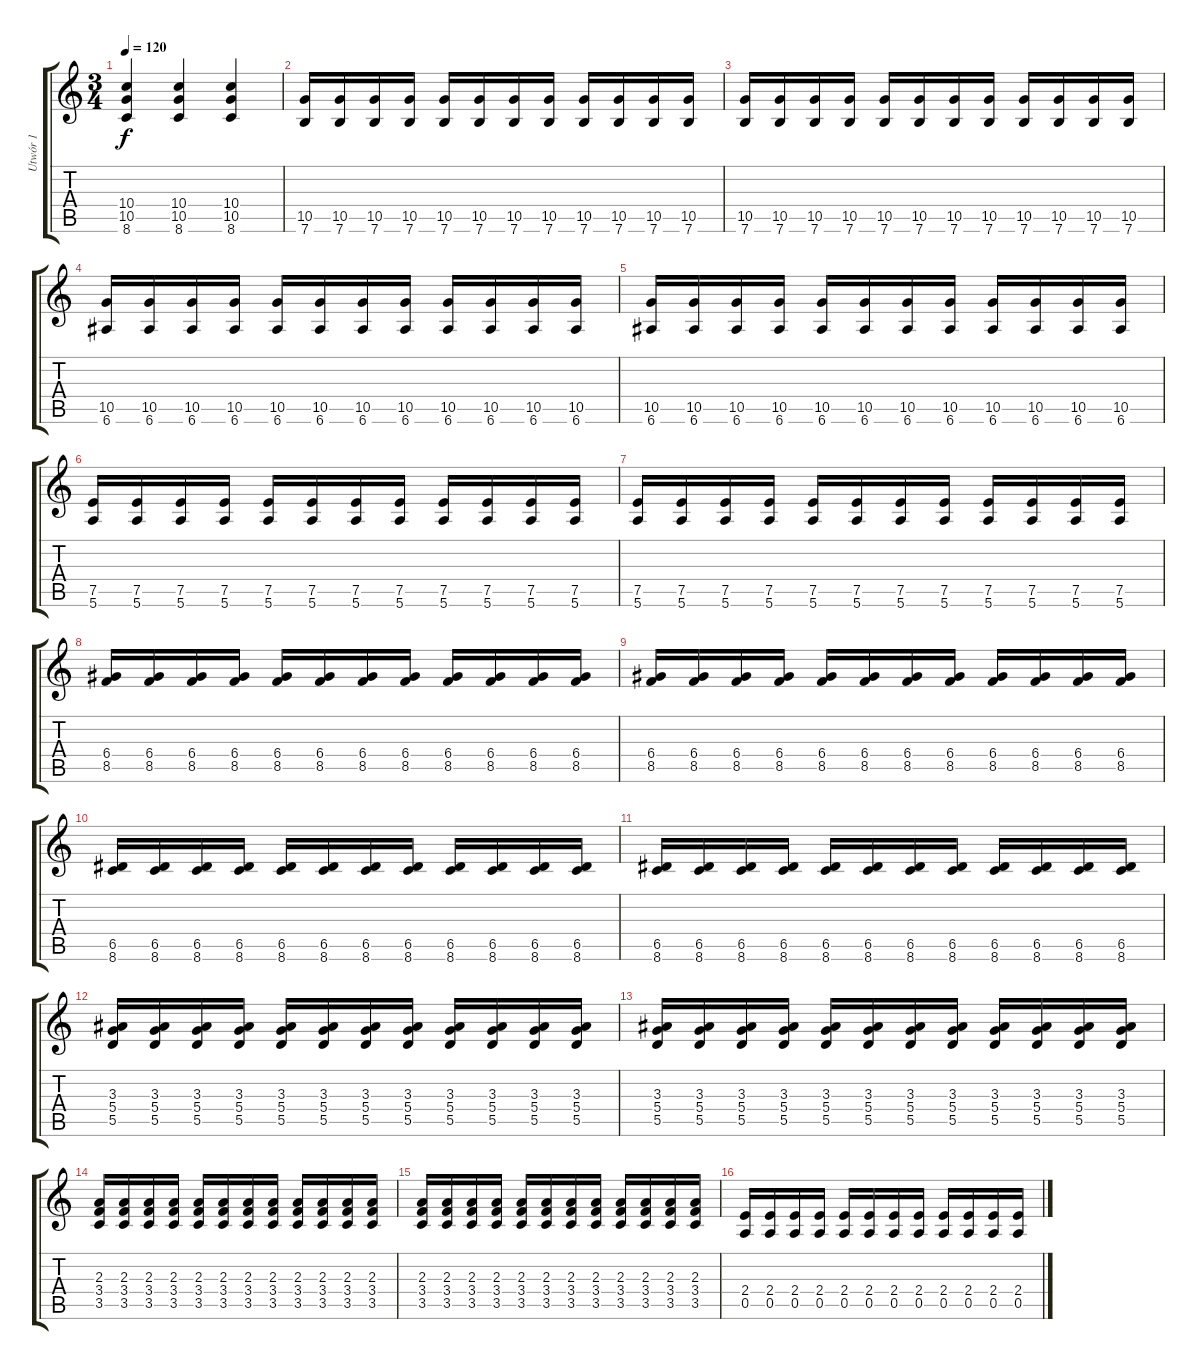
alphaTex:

\track ("Utwór 1" "Utwór 1") {instrument acousticguitarnylon}
\staff {score tabs}
\tuning (E4 B3 G3 D3 A2 E2) {hide}
\ts (3 4)
\tempo 120
\clef g2
\ks c
(10.4 10.5 8.6).4{dy f} (10.4 10.5 8.6).4 (10.4 10.5 8.6).4 |
(10.5 7.6).16 (10.5 7.6).16 (10.5 7.6).16 (10.5 7.6).16 (10.5 7.6).16 (10.5 7.6).16 (10.5 7.6).16 (10.5 7.6).16 (10.5 7.6).16 (10.5 7.6).16 (10.5 7.6).16 (10.5 7.6).16 |
(10.5 7.6).16 (10.5 7.6).16 (10.5 7.6).16 (10.5 7.6).16 (10.5 7.6).16 (10.5 7.6).16 (10.5 7.6).16 (10.5 7.6).16 (10.5 7.6).16 (10.5 7.6).16 (10.5 7.6).16 (10.5 7.6).16 |
(10.5 6.6).16 (10.5 6.6).16 (10.5 6.6).16 (10.5 6.6).16 (10.5 6.6).16 (10.5 6.6).16 (10.5 6.6).16 (10.5 6.6).16 (10.5 6.6).16 (10.5 6.6).16 (10.5 6.6).16 (10.5 6.6).16 |
(10.5 6.6).16 (10.5 6.6).16 (10.5 6.6).16 (10.5 6.6).16 (10.5 6.6).16 (10.5 6.6).16 (10.5 6.6).16 (10.5 6.6).16 (10.5 6.6).16 (10.5 6.6).16 (10.5 6.6).16 (10.5 6.6).16 |
(7.5 5.6).16 (7.5 5.6).16 (7.5 5.6).16 (7.5 5.6).16 (7.5 5.6).16 (7.5 5.6).16 (7.5 5.6).16 (7.5 5.6).16 (7.5 5.6).16 (7.5 5.6).16 (7.5 5.6).16 (7.5 5.6).16 |
(7.5 5.6).16 (7.5 5.6).16 (7.5 5.6).16 (7.5 5.6).16 (7.5 5.6).16 (7.5 5.6).16 (7.5 5.6).16 (7.5 5.6).16 (7.5 5.6).16 (7.5 5.6).16 (7.5 5.6).16 (7.5 5.6).16 |
(6.4 8.5).16 (6.4 8.5).16 (6.4 8.5).16 (6.4 8.5).16 (6.4 8.5).16 (6.4 8.5).16 (6.4 8.5).16 (6.4 8.5).16 (6.4 8.5).16 (6.4 8.5).16 (6.4 8.5).16 (6.4 8.5).16 |
(6.4 8.5).16 (6.4 8.5).16 (6.4 8.5).16 (6.4 8.5).16 (6.4 8.5).16 (6.4 8.5).16 (6.4 8.5).16 (6.4 8.5).16 (6.4 8.5).16 (6.4 8.5).16 (6.4 8.5).16 (6.4 8.5).16 |
(6.5 8.6).16 (6.5 8.6).16 (6.5 8.6).16 (6.5 8.6).16 (6.5 8.6).16 (6.5 8.6).16 (6.5 8.6).16 (6.5 8.6).16 (6.5 8.6).16 (6.5 8.6).16 (6.5 8.6).16 (6.5 8.6).16 |
(6.5 8.6).16 (6.5 8.6).16 (6.5 8.6).16 (6.5 8.6).16 (6.5 8.6).16 (6.5 8.6).16 (6.5 8.6).16 (6.5 8.6).16 (6.5 8.6).16 (6.5 8.6).16 (6.5 8.6).16 (6.5 8.6).16 |
(3.3 5.4 5.5).16 (3.3 5.4 5.5).16 (3.3 5.4 5.5).16 (3.3 5.4 5.5).16 (3.3 5.4 5.5).16 (3.3 5.4 5.5).16 (3.3 5.4 5.5).16 (3.3 5.4 5.5).16 (3.3 5.4 5.5).16 (3.3 5.4 5.5).16 (3.3 5.4 5.5).16 (3.3 5.4 5.5).16 |
(3.3 5.4 5.5).16 (3.3 5.4 5.5).16 (3.3 5.4 5.5).16 (3.3 5.4 5.5).16 (3.3 5.4 5.5).16 (3.3 5.4 5.5).16 (3.3 5.4 5.5).16 (3.3 5.4 5.5).16 (3.3 5.4 5.5).16 (3.3 5.4 5.5).16 (3.3 5.4 5.5).16 (3.3 5.4 5.5).16 |
(2.3 3.4 3.5).16 (2.3 3.4 3.5).16 (2.3 3.4 3.5).16 (2.3 3.4 3.5).16 (2.3 3.4 3.5).16 (2.3 3.4 3.5).16 (2.3 3.4 3.5).16 (2.3 3.4 3.5).16 (2.3 3.4 3.5).16 (2.3 3.4 3.5).16 (2.3 3.4 3.5).16 (2.3 3.4 3.5).16 |
(2.3 3.4 3.5).16 (2.3 3.4 3.5).16 (2.3 3.4 3.5).16 (2.3 3.4 3.5).16 (2.3 3.4 3.5).16 (2.3 3.4 3.5).16 (2.3 3.4 3.5).16 (2.3 3.4 3.5).16 (2.3 3.4 3.5).16 (2.3 3.4 3.5).16 (2.3 3.4 3.5).16 (2.3 3.4 3.5).16 |
(2.4 0.5).16 (2.4 0.5).16 (2.4 0.5).16 (2.4 0.5).16 (2.4 0.5).16 (2.4 0.5).16 (2.4 0.5).16 (2.4 0.5).16 (2.4 0.5).16 (2.4 0.5).16 (2.4 0.5).16 (2.4 0.5).16
